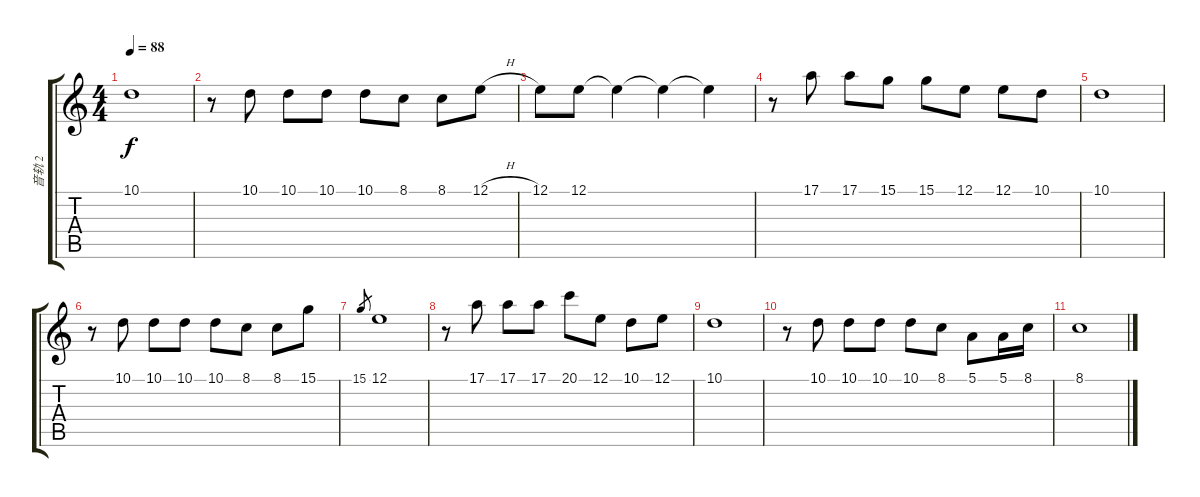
\track ("音轨 2" "音轨 2") {instrument ocarina}
\staff {score tabs}
\tuning (E4 B3 G3 D3 A2 E2) {hide}
\ts (4 4)
\tempo 88
\clef g2
\ks c
10.1.1{dy f} |
r.8 10.1.8 10.1.8 10.1.8 10.1.8 8.1.8 8.1.8 12.1{h}.8 |
12.1.8 12.1.8 12.1{t}.4 12.1{t}.4 12.1{t}.4 |
r.8 17.1.8 17.1.8 15.1.8 15.1.8 12.1.8 12.1.8 10.1.8 |
10.1.1 |
r.8 10.1.8 10.1.8 10.1.8 10.1.8 8.1.8 8.1.8 15.1.8 |
15.1.8{gr} 12.1.1 |
r.8 17.1.8 17.1.8 17.1.8 20.1.8 12.1.8 10.1.8 12.1.8 |
10.1.1 |
r.8 10.1.8 10.1.8 10.1.8 10.1.8 8.1.8 5.1.8 5.1.16 8.1.16 |
8.1.1
